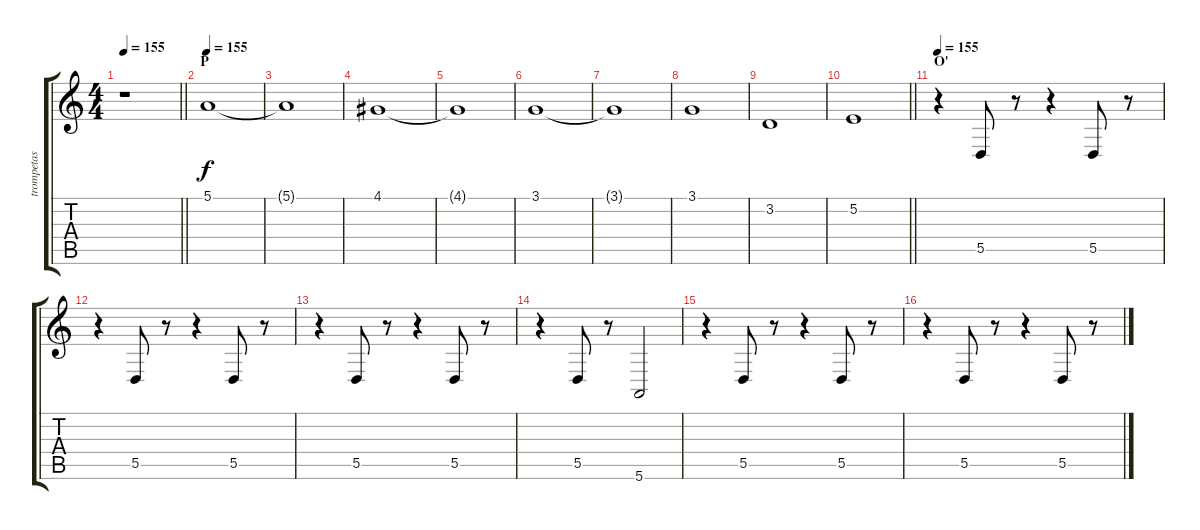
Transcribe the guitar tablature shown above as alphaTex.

\track ("trompetas" "trompetas") {instrument brasssection}
\staff {score tabs}
\tuning (E4 B3 G3 D3 A2 E2) {hide}
\ts (4 4)
\tempo 155
\clef g2
\barLineRight lightlight
\ks c
r.1{dy f} |
\section ("" "P")
\tempo 155
5.1.1{volume 12 balance 14} |
5.1{t}.1 |
4.1.1 |
4.1{t}.1 |
3.1.1 |
3.1{t}.1 |
3.1.1 |
3.2.1 |
\barLineRight lightlight
5.2.1 |
\section ("" "O'")
\tempo 155
r.4{volume 13 balance 0 instrument brasssection} 5.5.8 r.8 r.4 5.5.8 r.8 |
r.4 5.5.8 r.8 r.4 5.5.8 r.8 |
r.4 5.5.8 r.8 r.4 5.5.8 r.8 |
r.4 5.5.8 r.8 5.6.2 |
r.4 5.5.8 r.8 r.4 5.5.8 r.8 |
r.4 5.5.8 r.8 r.4 5.5.8 r.8
